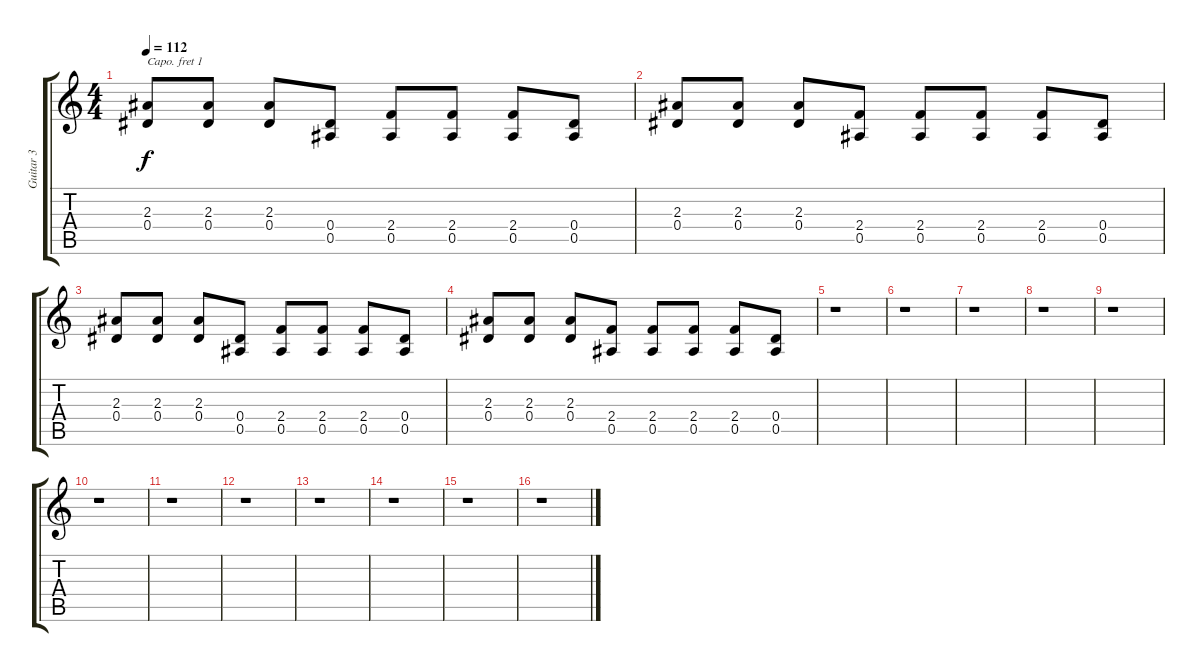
\track ("Guitar 3" "Guitar 3") {instrument electricguitarmuted}
\staff {score tabs}
\capo 1
\tuning (E4 B3 G3 D3 A2 E2) {hide}
\ts (4 4)
\tempo 112
\clef g2
\ks c
(2.3 0.4).8{dy f} (2.3 0.4).8 (2.3 0.4).8 (0.4 0.5).8 (2.4 0.5).8 (2.4 0.5).8 (2.4 0.5).8 (0.4 0.5).8 |
(2.3 0.4).8 (2.3 0.4).8 (2.3 0.4).8 (2.4 0.5).8 (2.4 0.5).8 (2.4 0.5).8 (2.4 0.5).8 (0.4 0.5).8 |
(2.3 0.4).8 (2.3 0.4).8 (2.3 0.4).8 (0.4 0.5).8 (2.4 0.5).8 (2.4 0.5).8 (2.4 0.5).8 (0.4 0.5).8 |
(2.3 0.4).8 (2.3 0.4).8 (2.3 0.4).8 (2.4 0.5).8 (2.4 0.5).8 (2.4 0.5).8 (2.4 0.5).8 (0.4 0.5).8 |
r.1 |
r.1 |
r.1 |
r.1 |
r.1 |
r.1 |
r.1 |
r.1 |
r.1 |
r.1 |
r.1 |
r.1
